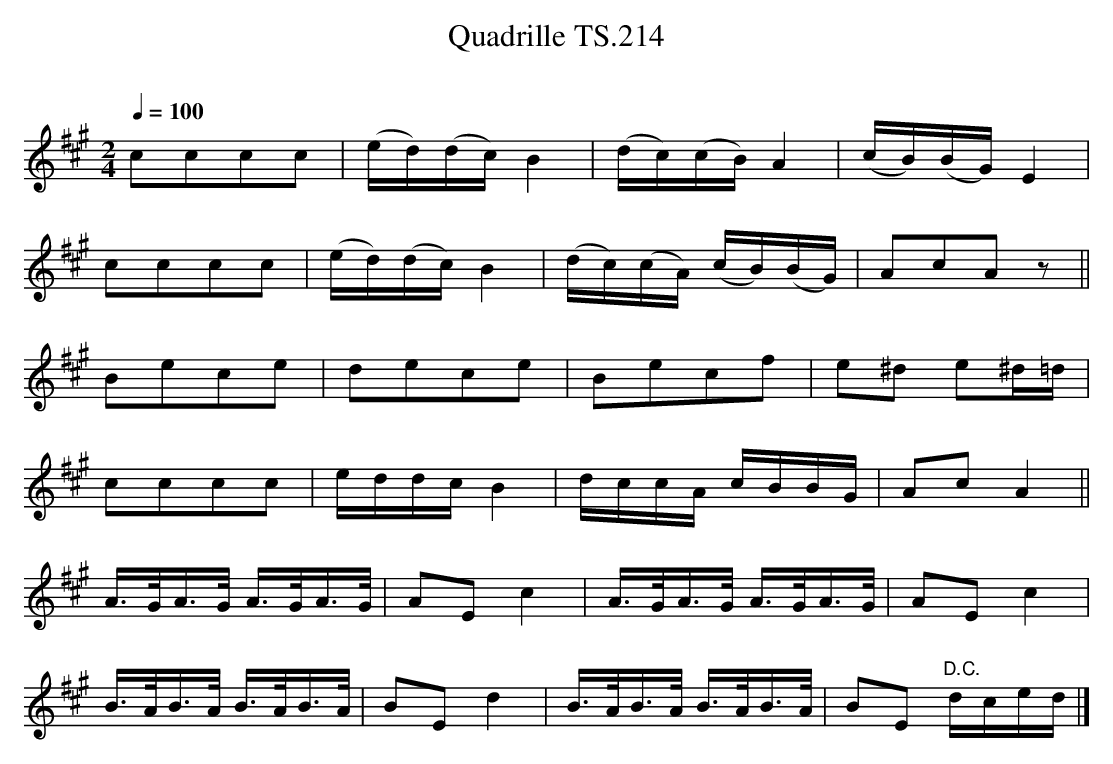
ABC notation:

X:1
T:Quadrille TS.214
M:2/4
L:1/8
Q:1/4=100
O:
K:A
cccc|(e/d/)(d/c/)B2|(d/c/)(c/B/)A2|(c/B/)(B/G/)E2|
cccc|(e/d/)(d/c/)B2|(d/c/)(c/A/) (c/B/)(B/G/)|AcAz||
Bece|dece|Becf|e^d e^d/=d/|
cccc|e/d/d/c/B2|d/c/c/A/ c/B/B/G/|AcA2||
A/>G/A/>G/ A/>G/A/>G/|AEc2|A/>G/A/>G/ A/>G/A/>G/|AEc2|
B/>A/B/>A/ B/>A/B/>A/|BEsd2|B/>A/B/>A/ B/>A/B/>A/|BE "D.C."d/c/e/d/|]
